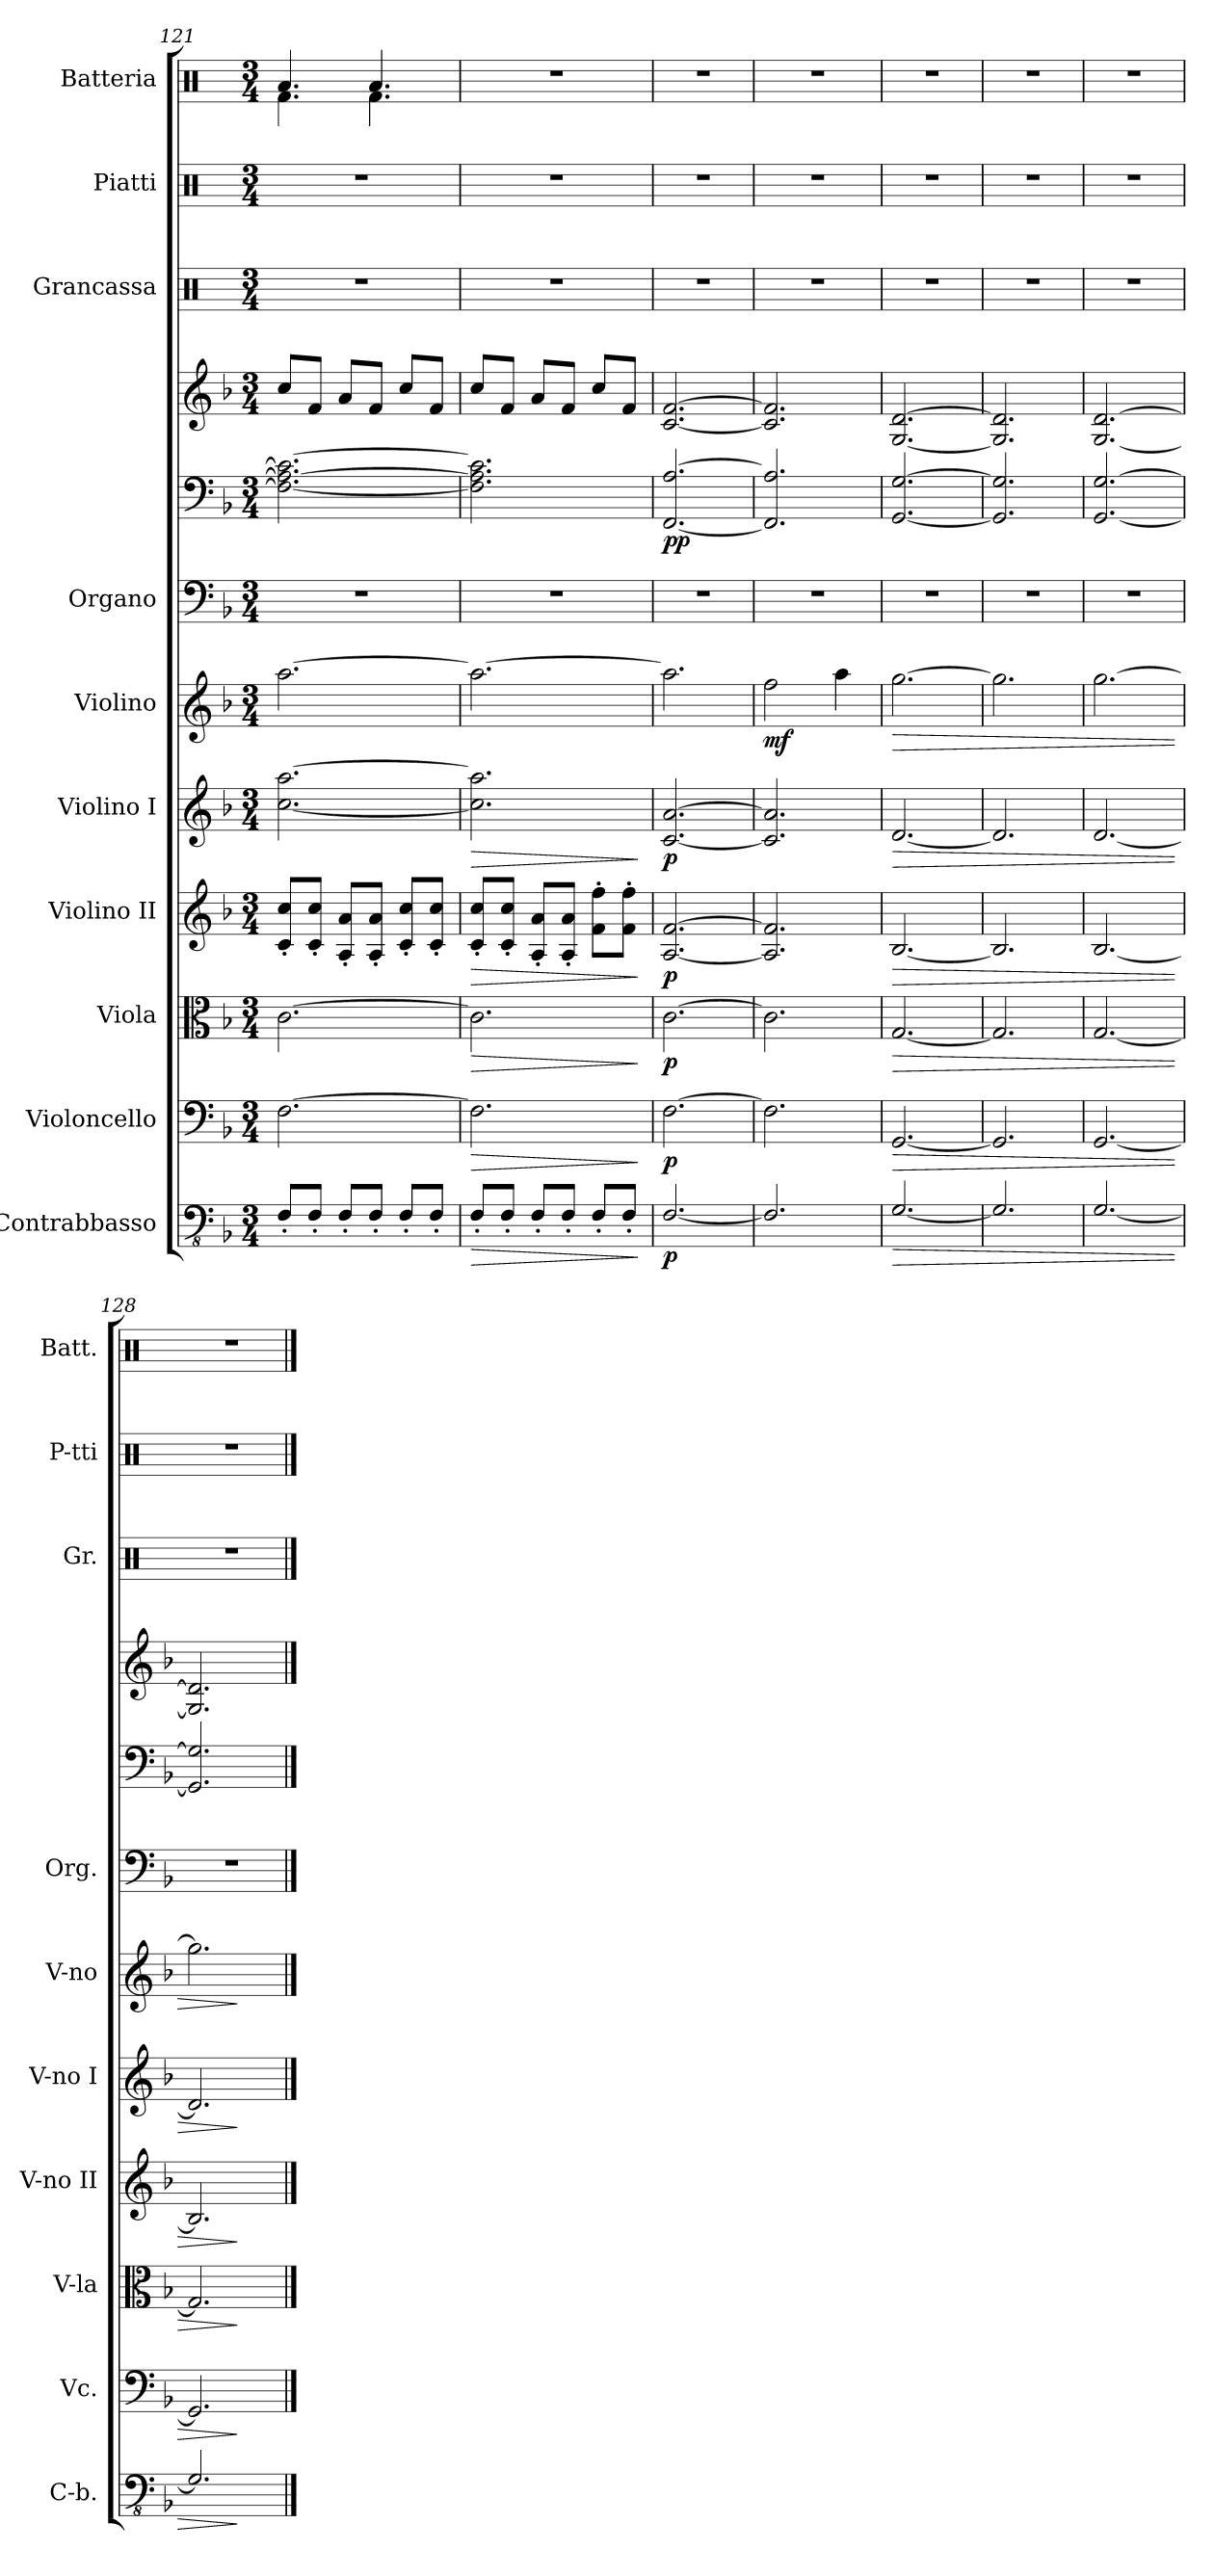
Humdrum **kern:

**kern	**dynam	**kern	**dynam	**kern	**dynam	**kern	**dynam	**kern	**dynam	**kern	**dynam	**kern	**kern	**kern	**dynam	**kern	**kern	**kern
*part10	*part10	*part9	*part9	*part8	*part8	*part7	*part7	*part6	*part6	*part5	*part5	*part4	*part4	*part4	*part4	*part3	*part2	*part1
*staff12	*staff12	*staff11	*staff11	*staff10	*staff10	*staff9	*staff9	*staff8	*staff8	*staff7	*staff7	*staff6	*staff5	*staff4	*staff4/5/6	*staff3	*staff2	*staff1
*I"Contrabbasso	*	*I"Violoncello	*	*I"Viola	*	*I"Violino II	*	*I"Violino I	*	*I"Violino	*	*I"Organo	*	*	*	*I"Grancassa	*I"Piatti	*I"Batteria
*I'C-b.	*	*I'Vc.	*	*I'V-la	*	*I'V-no II	*	*I'V-no I	*	*I'V-no	*	*I'Org.	*	*	*	*I'Gr.	*I'P-tti	*I'Batt.
*clefFv4	*	*clefF4	*	*clefC3	*	*clefG2	*	*clefG2	*	*clefG2	*	*clefF4	*clefF4	*clefG2	*	*clefX	*clefX	*clefX
*ITrd7c12	*	*	*	*	*	*	*	*	*	*	*	*	*	*	*	*	*	*
*k[b-]	*	*k[b-]	*	*k[b-]	*	*k[b-]	*	*k[b-]	*	*k[b-]	*	*k[b-]	*k[b-]	*k[b-]	*	*k[]	*k[]	*k[]
*M3/4	*	*M3/4	*	*M3/4	*	*M3/4	*	*M3/4	*	*M3/4	*	*M3/4	*M3/4	*M3/4	*	*M3/4	*M3/4	*M3/4
=121	=121	=121	=121	=121	=121	=121	=121	=121	=121	=121	=121	=121	=121	=121	=121	=121	=121	=121
*	*	*	*	*	*	*	*	*	*	*	*	*	*	*	*	*	*	*^
8FFF'/L	.	[2.F\	.	[2.c\	.	8c/' 8cc/'L	.	[2.cc\ [2.aa\	.	[2.aa\	.	2.r	2.F\_ 2.A\_ 2.c\_	8cc/L	.	2.r	2.r	4.Ra/	4.Rf\
8FFF'/J	.	.	.	.	.	8c/' 8cc/'J	.	.	.	.	.	.	.	8f/J	.	.	.	.	.
8FFF'/L	.	.	.	.	.	8A/' 8a/'L	.	.	.	.	.	.	.	8a/L	.	.	.	.	.
8FFF'/J	.	.	.	.	.	8A/' 8a/'J	.	.	.	.	.	.	.	8f/J	.	.	.	4.Ra/	4.Rf\
8FFF'/L	.	.	.	.	.	8c/' 8cc/'L	.	.	.	.	.	.	.	8cc/L	.	.	.	.	.
8FFF'/J	.	.	.	.	.	8c/' 8cc/'J	.	.	.	.	.	.	.	8f/J	.	.	.	.	.
*	*	*	*	*	*	*	*	*	*	*	*	*	*	*	*	*	*	*v	*v
=122	=122	=122	=122	=122	=122	=122	=122	=122	=122	=122	=122	=122	=122	=122	=122	=122	=122	=122
!	!LO:HP:b	!	!LO:HP:b	!	!LO:HP:b	!	!LO:HP:b	!	!LO:HP:b	!	!	!	!	!	!	!	!	!
8FFF'/L	>	2.F\]	>	2.c\]	>	8c/' 8cc/'L	>	2.cc\] 2.aa\]	>	2.aa\_	.	2.r	2.F\] 2.A\] 2.c\]	8cc/L	.	2.r	2.r	2.r
8FFF'/J	.	.	.	.	.	8c/' 8cc/'J	.	.	.	.	.	.	.	8f/J	.	.	.	.
8FFF'/L	.	.	.	.	.	8A/' 8a/'L	.	.	.	.	.	.	.	8a/L	.	.	.	.
8FFF'/J	.	.	.	.	.	8A/' 8a/'J	.	.	.	.	.	.	.	8f/J	.	.	.	.
8FFF'/L	.	.	.	.	.	8f\' 8ff\'L	.	.	.	.	.	.	.	8cc/L	.	.	.	.
8FFF'/J	.	.	.	.	.	8f\' 8ff\'J	.	.	.	.	.	.	.	8f/J	.	.	.	.
.	]	.	]	.	]	.	]	.	]	.	.	.	.	.	.	.	.	.
=123	=123	=123	=123	=123	=123	=123	=123	=123	=123	=123	=123	=123	=123	=123	=123	=123	=123	=123
!	!LO:DY:b	!	!LO:DY:b	!	!LO:DY:b	!	!LO:DY:b	!	!LO:DY:b	!	!	!	!	!	!LO:DY:b=2	!	!	!
!	!	!	!	!	!	!	!	!	!	!	!	!	!	!	!LO:DY:n=1:b	!	!	!
[2.FFF/	p	[2.F\	p	[2.c\	p	[2.A/ [2.f/	p	[2.c/ [2.a/	p	2.aa\]	.	2.r	[2.FF/ [2.A/	[2.c/ [2.f/	p p	2.r	2.r	2.r
=124	=124	=124	=124	=124	=124	=124	=124	=124	=124	=124	=124	=124	=124	=124	=124	=124	=124	=124
!	!	!	!	!	!	!	!	!	!	!	!LO:DY:b	!	!	!	!	!	!	!
2.FFF/]	.	2.F\]	.	2.c\]	.	2.A/] 2.f/]	.	2.c/] 2.a/]	.	2ff\	mf	2.r	2.FF/] 2.A/]	2.c/] 2.f/]	.	2.r	2.r	2.r
.	.	.	.	.	.	.	.	.	.	4aa\	.	.	.	.	.	.	.	.
=125	=125	=125	=125	=125	=125	=125	=125	=125	=125	=125	=125	=125	=125	=125	=125	=125	=125	=125
!	!LO:HP:b	!	!LO:HP:b	!	!LO:HP:b	!	!LO:HP:b	!	!LO:HP:b	!	!LO:HP:b	!	!	!	!	!	!	!
[2.GGG/	>	[2.GG/	>	[2.G/	>	[2.B-/	>	[2.d/	>	[2.gg\	>	2.r	[2.GG/ [2.G/	[2.G/ [2.d/	.	2.r	2.r	2.r
=126	=126	=126	=126	=126	=126	=126	=126	=126	=126	=126	=126	=126	=126	=126	=126	=126	=126	=126
2.GGG/]	.	2.GG/]	.	2.G/]	.	2.B-/]	.	2.d/]	.	2.gg\]	.	2.r	2.GG/] 2.G/]	2.G/] 2.d/]	.	2.r	2.r	2.r
=127	=127	=127	=127	=127	=127	=127	=127	=127	=127	=127	=127	=127	=127	=127	=127	=127	=127	=127
[2.GGG/	.	[2.GG/	.	[2.G/	.	[2.B-/	.	[2.d/	.	[2.gg\	.	2.r	[2.GG/ [2.G/	[2.G/ [2.d/	.	2.r	2.r	2.r
!!LO:PB:g=z
=128	=128	=128	=128	=128	=128	=128	=128	=128	=128	=128	=128	=128	=128	=128	=128	=128	=128	=128
2.GGG/]	.	2.GG/]	.	2.G/]	.	2.B-/]	.	2.d/]	.	2.gg\]	.	2.r	2.GG/] 2.G/]	2.G/] 2.d/]	.	2.r	2.r	2.r
.	]	.	]	.	]	.	]	.	]	.	]	.	.	.	.	.	.	.
==	==	==	==	==	==	==	==	==	==	==	==	==	==	==	==	==	==	==
*-	*-	*-	*-	*-	*-	*-	*-	*-	*-	*-	*-	*-	*-	*-	*-	*-	*-	*-
